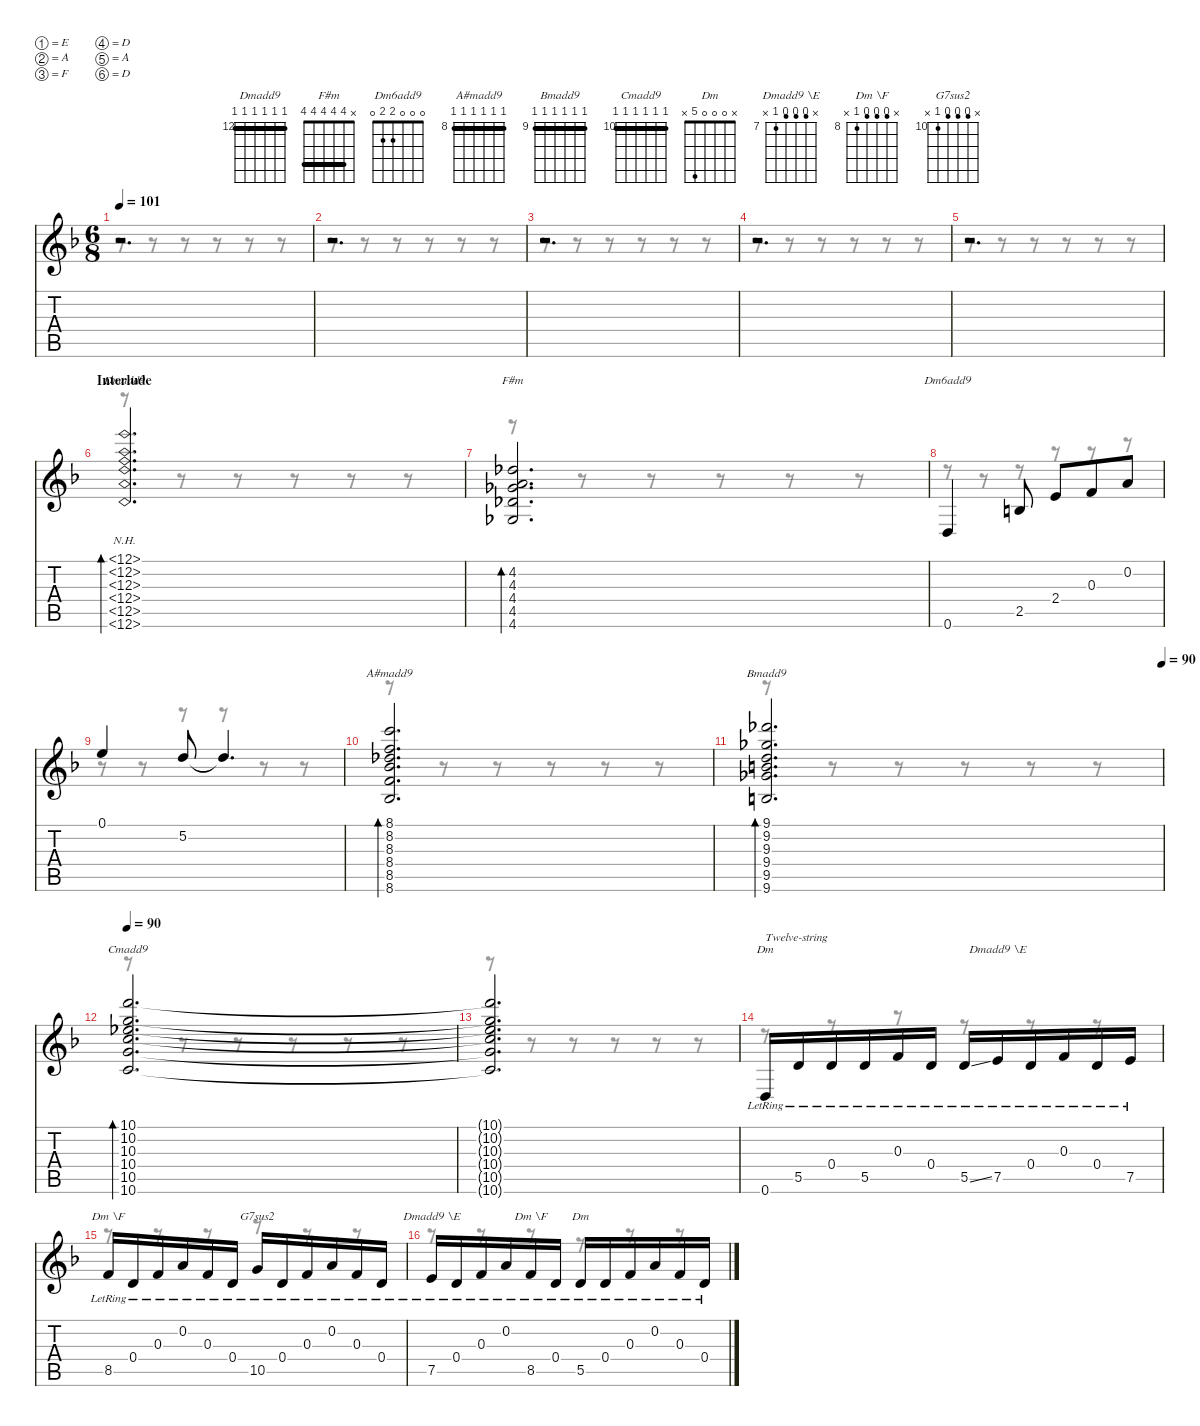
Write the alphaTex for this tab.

\defaultSystemsLayout 4
\hideDynamics
\bracketExtendMode nobrackets
\singleTrackTrackNamePolicy hidden
\multiTrackTrackNamePolicy hidden
\otherSystemsTrackNameOrientation horizontal
\track ("M. Akerfeldt (Acoustic)" "s.guit.") {instrument acousticguitarsteel}
\staff {score tabs}
\tuning (E4 A3 F3 D3 A2 D2)
\chord ("Dmadd9" 12 12 12 12 12 12) {firstfret 12 barre (12 12 12 12 12)}
\chord ("F#m" x 4 4 4 4 4) {barre (4 4 4 4)}
\chord ("Dm6add9" 0 0 0 2 2 0)
\chord ("A#madd9" 8 8 8 8 8 8) {firstfret 8 barre (8 8 8 8 8)}
\chord ("Bmadd9" 9 9 9 9 9 9) {firstfret 9 barre (9 9 9 9 9)}
\chord ("Cmadd9" 10 10 10 10 10 10) {firstfret 10 barre (10 10 10 10 10)}
\chord ("Dm" x 0 0 0 5 0)
\chord ("Dmadd9 \\E" x 6 6 6 7 x) {firstfret 7}
\chord ("Dm \\F" x 7 7 7 8 x) {firstfret 8}
\chord ("G7sus2" x 9 9 9 10 x) {firstfret 10}
\chord ("Dm" x 0 0 0 5 x)
\voice
\ts (6 8)
\tempo 101
\clef g2
\ks dminor
r.2{d dy f beam Up} |
r.2{d beam Up} |
r.2{d beam Up} |
r.2{d beam Up} |
r.2{d beam Up} |
\section ("" "Interlude")
(12.1{nh acc forcenatural} 12.2{nh acc forcenatural} 12.3{nh acc forcenatural} 12.4{nh acc forcenatural} 12.5{nh acc forcenatural} 12.6{nh acc forcenatural}).2{d bd 120 ch "Dmadd9" beam Up} |
(4.2{acc b} 4.3{acc forcenatural} 4.4{acc b} 4.5{acc b} 4.6{acc b}).2{d bd 120 ch "F#m" beam Up} |
0.6{acc forcenatural}.4{ch "Dm6add9" beam Up} 2.5{acc forcenatural}.8{dy mf beam Up} 2.4{acc forcenatural}.8{beam Up} 0.3{acc forcenatural}.8{dy f beam Up} 0.2{acc forcenatural}.8{beam Up} |
0.1{acc forcenatural}.4{beam Up} 5.2{acc forcenatural}.8{beam Up} 5.2{t acc forcenatural}.4{d beam Up} |
(8.1{acc forcenatural} 8.2{acc forcenatural} 8.3{acc b} 8.4{acc b} 8.5{acc forcenatural} 8.6{acc b}).2{d bd 120 ch "A#madd9" dy mf beam Up} |
\tempo (90 1)
(9.1{acc b} 9.2{acc b} 9.3{acc forcenatural} 9.4{acc forcenatural} 9.5{acc b} 9.6{acc forcenatural}).2{d bd 120 ch "Bmadd9" beam Up} |
\tempo 90
(10.1{acc forcenatural} 10.2{acc forcenatural} 10.3{acc b} 10.4{acc forcenatural} 10.5{acc forcenatural} 10.6{acc forcenatural}).2{d bd 120 ch "Cmadd9" beam Up} |
(10.1{t acc forcenatural} 10.2{t acc forcenatural} 10.3{t acc b} 10.4{t acc forcenatural} 10.5{t acc forcenatural} 10.6{t acc forcenatural}).2{d dy f beam Up} |
0.6{lr acc forcenatural}.16{ch "Dm" txt "Twelve-string" beam Up} 5.5{lr acc forcenatural}.16{beam Up} 0.4{lr acc forcenatural}.16{beam Up} 5.5{lr acc forcenatural}.16{beam Up} 0.3{lr acc forcenatural}.16{beam Up} 0.4{lr acc forcenatural}.16{beam Up} 5.5{ss lr acc forcenatural}.16{beam Up} 7.5{lr acc forcenatural}.16{ch "Dmadd9 \\E" dy ff beam Up} 0.4{lr acc forcenatural}.16{dy f beam Up} 0.3{lr acc forcenatural}.16{beam Up} 0.4{lr acc forcenatural}.16{beam Up} 7.5{lr acc forcenatural}.16{beam Up} |
8.5{lr acc forcenatural}.16{ch "Dm \\F" beam Up} 0.4{lr acc forcenatural}.16{beam Up} 0.3{lr acc forcenatural}.16{beam Up} 0.2{lr acc forcenatural}.16{beam Up} 0.3{lr acc forcenatural}.16{beam Up} 0.4{lr acc forcenatural}.16{beam Up} 10.5{lr acc forcenatural}.16{ch "G7sus2" beam Up} 0.4{lr acc forcenatural}.16{beam Up} 0.3{lr acc forcenatural}.16{beam Up} 0.2{lr acc forcenatural}.16{beam Up} 0.3{lr acc forcenatural}.16{beam Up} 0.4{lr acc forcenatural}.16{beam Up} |
7.5{lr acc forcenatural}.16{ch "Dmadd9 \\E" beam Up} 0.4{lr acc forcenatural}.16{beam Up} 0.3{lr acc forcenatural}.16{beam Up} 0.2{lr acc forcenatural}.16{beam Up} 8.5{lr acc forcenatural}.16{ch "Dm \\F" beam Up} 0.4{lr acc forcenatural}.16{beam Up} 5.5{lr acc forcenatural}.16{ch "Dm" beam Up} 0.4{lr acc forcenatural}.16{beam Up} 0.3{lr acc forcenatural}.16{beam Up} 0.2{lr acc forcenatural}.16{beam Up} 0.3{lr acc forcenatural}.16{beam Up} 0.4{lr acc forcenatural}.16{beam Up}
\voice
\clef g2
\ottava regular
\simile none
\ks dminor
r.8{dy mf beam Down} r.8{beam Down} r.8{beam Down} r.8{beam Down} r.8{beam Down} r.8{beam Down} |
r.8{beam Down} r.8{beam Down} r.8{beam Down} r.8{beam Down} r.8{beam Down} r.8{beam Down} |
r.8{beam Down} r.8{beam Down} r.8{beam Down} r.8{beam Down} r.8{beam Down} r.8{beam Down} |
r.8{beam Down} r.8{beam Down} r.8{beam Down} r.8{beam Down} r.8{beam Down} r.8{beam Down} |
r.8{beam Down} r.8{beam Down} r.8{beam Down} r.8{beam Down} r.8{beam Down} r.8{beam Down} |
r.8{beam Down} r.8{beam Down} r.8{beam Down} r.8{beam Down} r.8{beam Down} r.8{beam Down} |
r.8{beam Down} r.8{beam Down} r.8{beam Down} r.8{beam Down} r.8{beam Down} r.8{beam Down} |
r.8{beam Down} r.8{beam Down} r.8{beam Down} r.8{beam Down} r.8{beam Down} r.8{beam Down} |
r.8{beam Down} r.8{beam Down} r.8{beam Down} r.8{beam Down} r.8{beam Down} r.8{beam Down} |
r.8{beam Down} r.8{beam Down} r.8{beam Down} r.8{beam Down} r.8{beam Down} r.8{beam Down} |
r.8{beam Down} r.8{beam Down} r.8{beam Down} r.8{beam Down} r.8{beam Down} r.8{beam Down} |
r.8{beam Down} r.8{beam Down} r.8{beam Down} r.8{beam Down} r.8{beam Down} r.8{beam Down} |
r.8{beam Down} r.8{beam Down} r.8{beam Down} r.8{beam Down} r.8{beam Down} r.8{beam Down} |
r.8{beam Down} r.8{beam Down} r.8{beam Down} r.8{beam Down} r.8{beam Down} r.8{beam Down} |
r.8{beam Down} r.8{beam Down} r.8{beam Down} r.8{beam Down} r.8{beam Down} r.8{beam Down} |
r.8{beam Down} r.8{beam Down} r.8{beam Down} r.8{beam Down} r.8{beam Down} r.8{beam Down}
